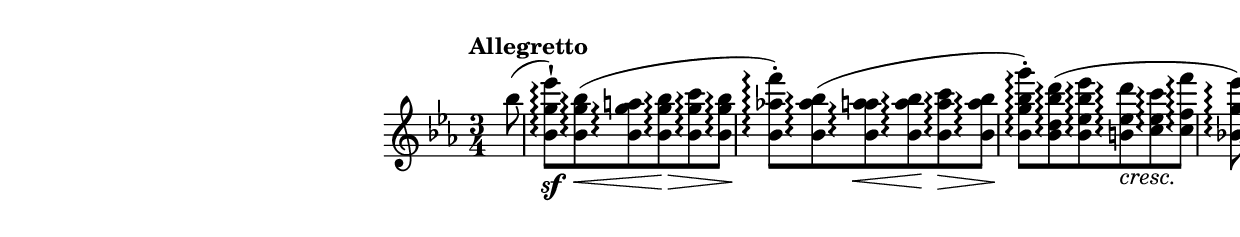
\version "2.15.30"
\include "indice.ily"
\new Staff \relative f {
  \time 3/4
  \key es \major
  \clef treble
  \tempo "Allegretto"
  \partial 8
  bes''8(
  <bes, g' es'>8 -\staccatissimo \sf\arpeggio )
  <bes g' bes>\arpeggio \< (
  <bes g' a>\arpeggio
  <bes g' bes>\arpeggio \>
  <bes g' c>\arpeggio
  <bes g' bes>\arpeggio \!
  <bes aes'! f'>-.\arpeggio )
  <bes aes' bes>\arpeggio (
  %Double stem here!
  <bes aes' a>\arpeggio \<
  <bes aes' bes>\arpeggio \!
  <bes aes' c>\arpeggio \>
  <bes aes' bes>\arpeggio \!
  <bes g' bes g'>-.\arpeggio )
  <bes d bes' d>\arpeggio (
  <bes es bes' es>\arpeggio
  <b es d'>\arpeggio -\markup\italic{cresc.}
  <c es c'>\arpeggio
  <c f f'>\arpeggio
  <bes! g' es'>\arpeggio )
  
}